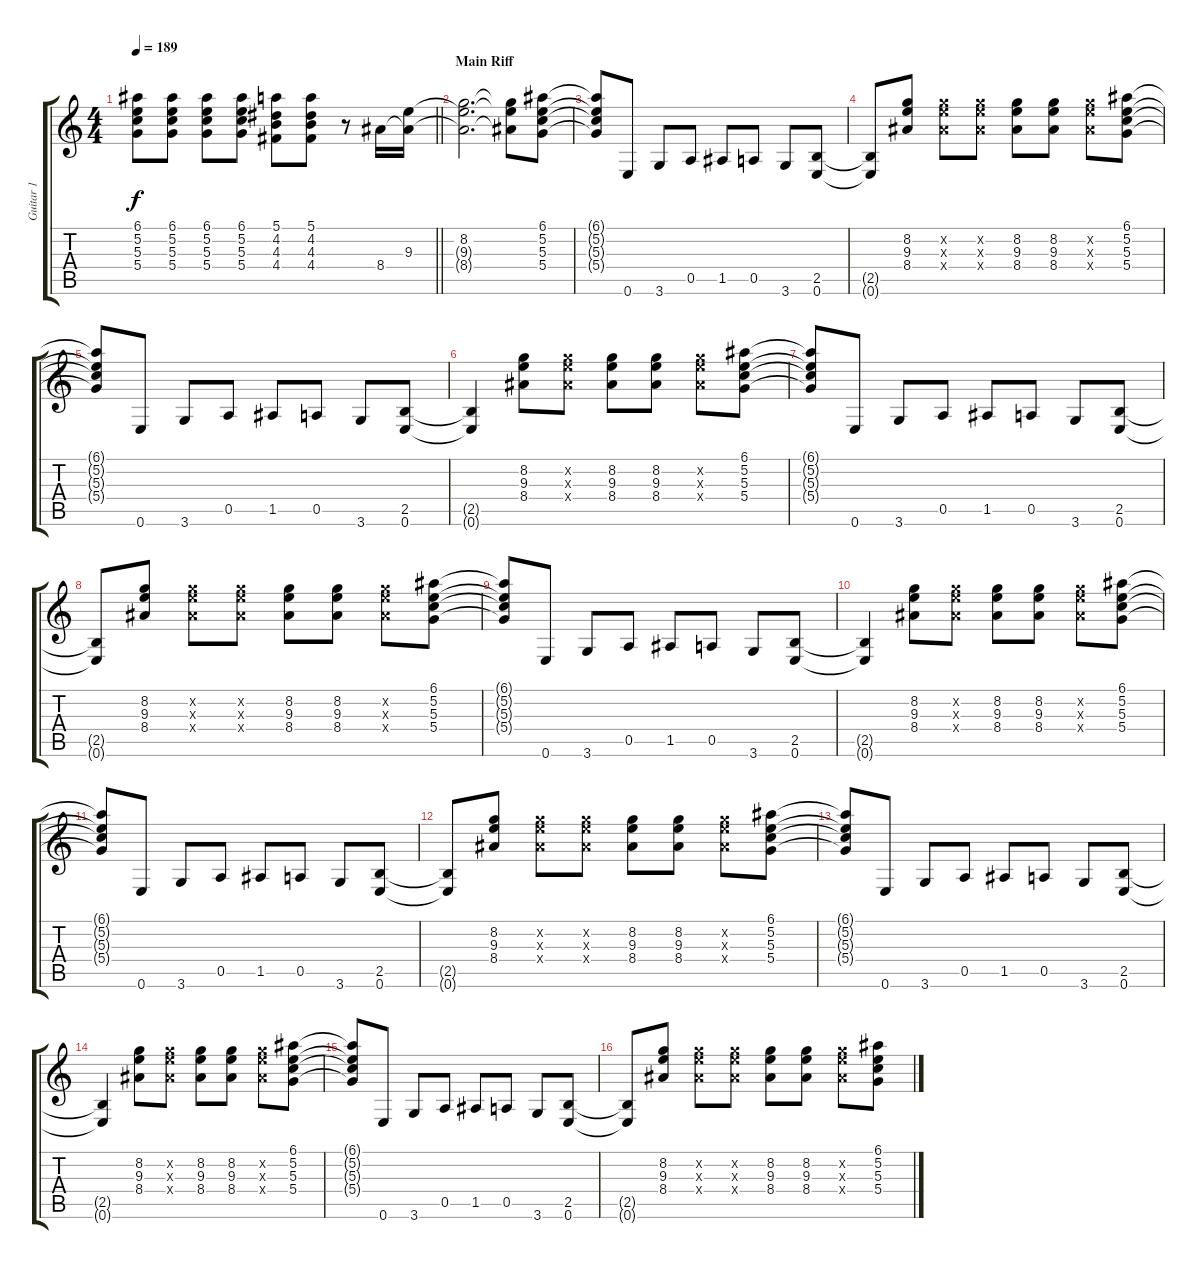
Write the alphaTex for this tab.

\track ("Guitar 1" "Guitar 1") {instrument overdrivenguitar}
\staff {score tabs}
\tuning (E4 B3 G3 D3 A2 E2) {hide}
\ts (4 4)
\tempo 189
\clef g2
\barLineRight lightlight
\ks c
(6.1{t} 5.2{t} 5.3{t} 5.4{t}).8{dy f} (6.1 5.2 5.3 5.4).8 (6.1 5.2 5.3 5.4).8 (6.1 5.2 5.3 5.4).8 (5.1 4.2 4.3 4.4).8 (5.1 4.2 4.3 4.4).8 r.8 8.4.16 (9.3 8.4{t}).16 |
\section ("" "Main Riff")
(8.2 9.3{t} 8.4{t}).2{d} (8.2{t} 9.3{t} 8.4{t}).8 (6.1 5.2 5.3 5.4).8 |
(6.1{t} 5.2{t} 5.3{t} 5.4{t}).8 0.6.8 3.6.8 0.5.8 1.5.8 0.5.8 3.6.8 (2.5 0.6).8 |
(2.5{t} 0.6{t}).8 (8.2 9.3 8.4).8 (8.2{x} 9.3{x} 8.4{x}).8 (8.2{x} 9.3{x} 8.4{x}).8 (8.2 9.3 8.4).8 (8.2 9.3 8.4).8 (8.2{x} 9.3{x} 8.4{x}).8 (6.1 5.2 5.3 5.4).8 |
(6.1{t} 5.2{t} 5.3{t} 5.4{t}).8 0.6.8 3.6.8 0.5.8 1.5.8 0.5.8 3.6.8 (2.5 0.6).8 |
(2.5{t} 0.6{t}).4 (8.2 9.3 8.4).8 (8.2{x} 9.3{x} 8.4{x}).8 (8.2 9.3 8.4).8 (8.2 9.3 8.4).8 (8.2{x} 9.3{x} 8.4{x}).8 (6.1 5.2 5.3 5.4).8 |
(6.1{t} 5.2{t} 5.3{t} 5.4{t}).8 0.6.8 3.6.8 0.5.8 1.5.8 0.5.8 3.6.8 (2.5 0.6).8 |
(2.5{t} 0.6{t}).8 (8.2 9.3 8.4).8 (8.2{x} 9.3{x} 8.4{x}).8 (8.2{x} 9.3{x} 8.4{x}).8 (8.2 9.3 8.4).8 (8.2 9.3 8.4).8 (8.2{x} 9.3{x} 8.4{x}).8 (6.1 5.2 5.3 5.4).8 |
(6.1{t} 5.2{t} 5.3{t} 5.4{t}).8 0.6.8 3.6.8 0.5.8 1.5.8 0.5.8 3.6.8 (2.5 0.6).8 |
(2.5{t} 0.6{t}).4 (8.2 9.3 8.4).8 (8.2{x} 9.3{x} 8.4{x}).8 (8.2 9.3 8.4).8 (8.2 9.3 8.4).8 (8.2{x} 9.3{x} 8.4{x}).8 (6.1 5.2 5.3 5.4).8 |
(6.1{t} 5.2{t} 5.3{t} 5.4{t}).8 0.6.8 3.6.8 0.5.8 1.5.8 0.5.8 3.6.8 (2.5 0.6).8 |
(2.5{t} 0.6{t}).8 (8.2 9.3 8.4).8 (8.2{x} 9.3{x} 8.4{x}).8 (8.2{x} 9.3{x} 8.4{x}).8 (8.2 9.3 8.4).8 (8.2 9.3 8.4).8 (8.2{x} 9.3{x} 8.4{x}).8 (6.1 5.2 5.3 5.4).8 |
(6.1{t} 5.2{t} 5.3{t} 5.4{t}).8 0.6.8 3.6.8 0.5.8 1.5.8 0.5.8 3.6.8 (2.5 0.6).8 |
(2.5{t} 0.6{t}).4 (8.2 9.3 8.4).8 (8.2{x} 9.3{x} 8.4{x}).8 (8.2 9.3 8.4).8 (8.2 9.3 8.4).8 (8.2{x} 9.3{x} 8.4{x}).8 (6.1 5.2 5.3 5.4).8 |
(6.1{t} 5.2{t} 5.3{t} 5.4{t}).8 0.6.8 3.6.8 0.5.8 1.5.8 0.5.8 3.6.8 (2.5 0.6).8 |
(2.5{t} 0.6{t}).8 (8.2 9.3 8.4).8 (8.2{x} 9.3{x} 8.4{x}).8 (8.2{x} 9.3{x} 8.4{x}).8 (8.2 9.3 8.4).8 (8.2 9.3 8.4).8 (8.2{x} 9.3{x} 8.4{x}).8 (6.1 5.2 5.3 5.4).8
